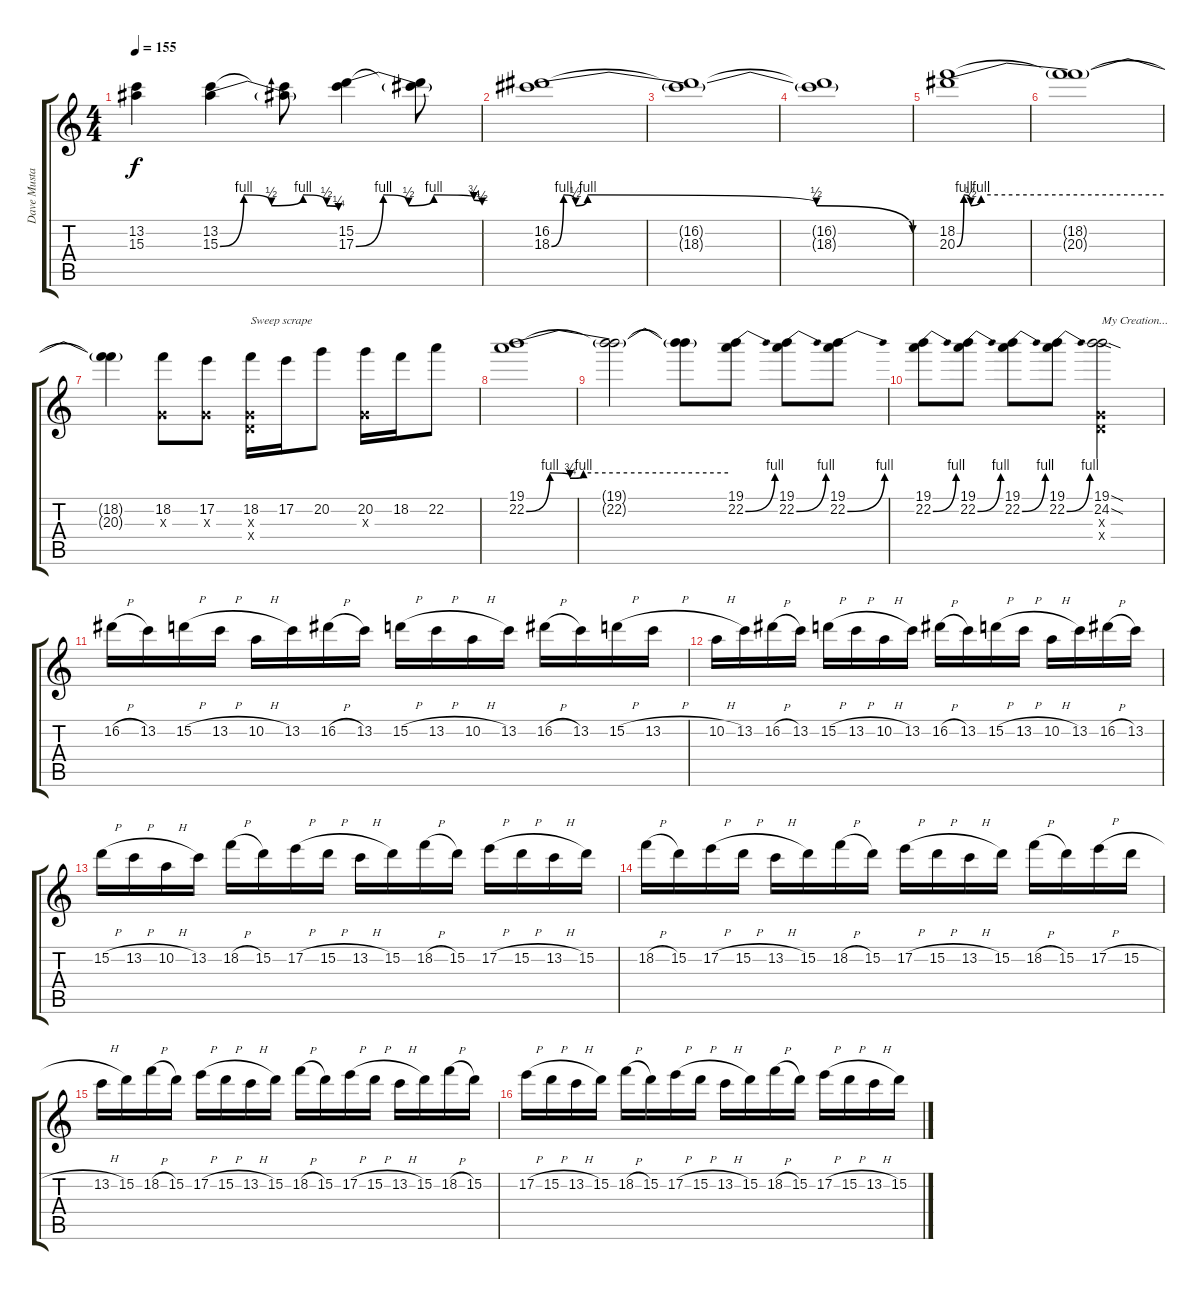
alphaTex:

\track ("Dave Mustaine" "Dave Musta") {instrument distortionguitar}
\staff {score tabs}
\tuning (E4 B3 G3 D3 A2 E2) {hide}
\ts (4 4)
\tempo 155
\clef g2
\ks c
(13.2{t} 15.3{t}).4{dy f} (13.2 15.3{be (custom 0 0 12 4 26 2 42 4 54 2 60 1)}).4 (13.2{t} 15.3{t}).8 (15.2 17.3{be (custom 0 0 13 4 25 2 37 4 56 3 60 2)}).4 (15.2{t} 17.3{t}).8 |
(16.2 18.3{be (custom 0 0 2 4 4 2 6 4 44 2 60 0)}).1 |
(16.2{t} 18.3{t}).1 |
(16.2{t} 18.3{t}).1 |
(18.2 20.3{be (custom 0 0 2 4 4 2 7 4 60 4)}).1 |
(18.2{t} 20.3{t}).1 |
(18.2{t} 20.3{t}).4 (18.2 0.3{x}).8{volume 9} (17.2 0.3{x}).8 (18.2 0.3{x} 0.4{x}).16{txt "Sweep scrape"} 17.2.16 20.2.8 (20.2 0.3{x}).16 18.2.16 22.2.8 |
(19.1 22.2{be (custom 0 0 7 4 13 3 17 4 30 4 60 4)}).1{volume 12} |
(19.1{t} 22.2{t}).2 (19.1{t} 22.2{t}).8 (19.1 22.2{be (bend 0 0 60 4)}).8{volume 7} (19.1 22.2{be (bend 0 0 60 4)}).8 (19.1 22.2{be (bend 0 0 60 4)}).8 |
(19.1 22.2{be (bend 0 0 60 4)}).8 (19.1 22.2{be (bend 0 0 60 4)}).8 (19.1 22.2{be (bend 0 0 60 4)}).8 (19.1 22.2{be (bend 0 0 60 4)}).8 (19.1{sod} 24.2{sod} 0.3{x} 0.4{x}).2{txt "My Creation..."} |
16.2{h}.16{volume 12} 13.2.16 15.2{h}.16 13.2{h}.16 10.2{h}.16 13.2.16 16.2{h}.16 13.2.16 15.2{h}.16 13.2{h}.16 10.2{h}.16 13.2.16 16.2{h}.16 13.2.16 15.2{h}.16 13.2{h}.16 |
10.2{h}.16 13.2.16 16.2{h}.16 13.2.16 15.2{h}.16 13.2{h}.16 10.2{h}.16 13.2.16 16.2{h}.16 13.2.16 15.2{h}.16 13.2{h}.16 10.2{h}.16 13.2.16 16.2{h}.16 13.2.16 |
15.2{h}.16 13.2{h}.16 10.2{h}.16 13.2.16 18.2{h}.16 15.2.16 17.2{h}.16 15.2{h}.16 13.2{h}.16 15.2.16 18.2{h}.16 15.2.16 17.2{h}.16 15.2{h}.16 13.2{h}.16 15.2.16 |
18.2{h}.16 15.2.16 17.2{h}.16 15.2{h}.16 13.2{h}.16 15.2.16 18.2{h}.16 15.2.16 17.2{h}.16 15.2{h}.16 13.2{h}.16 15.2.16 18.2{h}.16 15.2.16 17.2{h}.16 15.2{h}.16 |
13.2{h}.16 15.2.16 18.2{h}.16 15.2.16 17.2{h}.16 15.2{h}.16 13.2{h}.16 15.2.16 18.2{h}.16 15.2.16 17.2{h}.16 15.2{h}.16 13.2{h}.16 15.2.16 18.2{h}.16 15.2.16 |
17.2{h}.16 15.2{h}.16 13.2{h}.16 15.2.16 18.2{h}.16 15.2.16 17.2{h}.16 15.2{h}.16 13.2{h}.16 15.2.16 18.2{h}.16 15.2.16 17.2{h}.16 15.2{h}.16 13.2{h}.16 15.2.16
